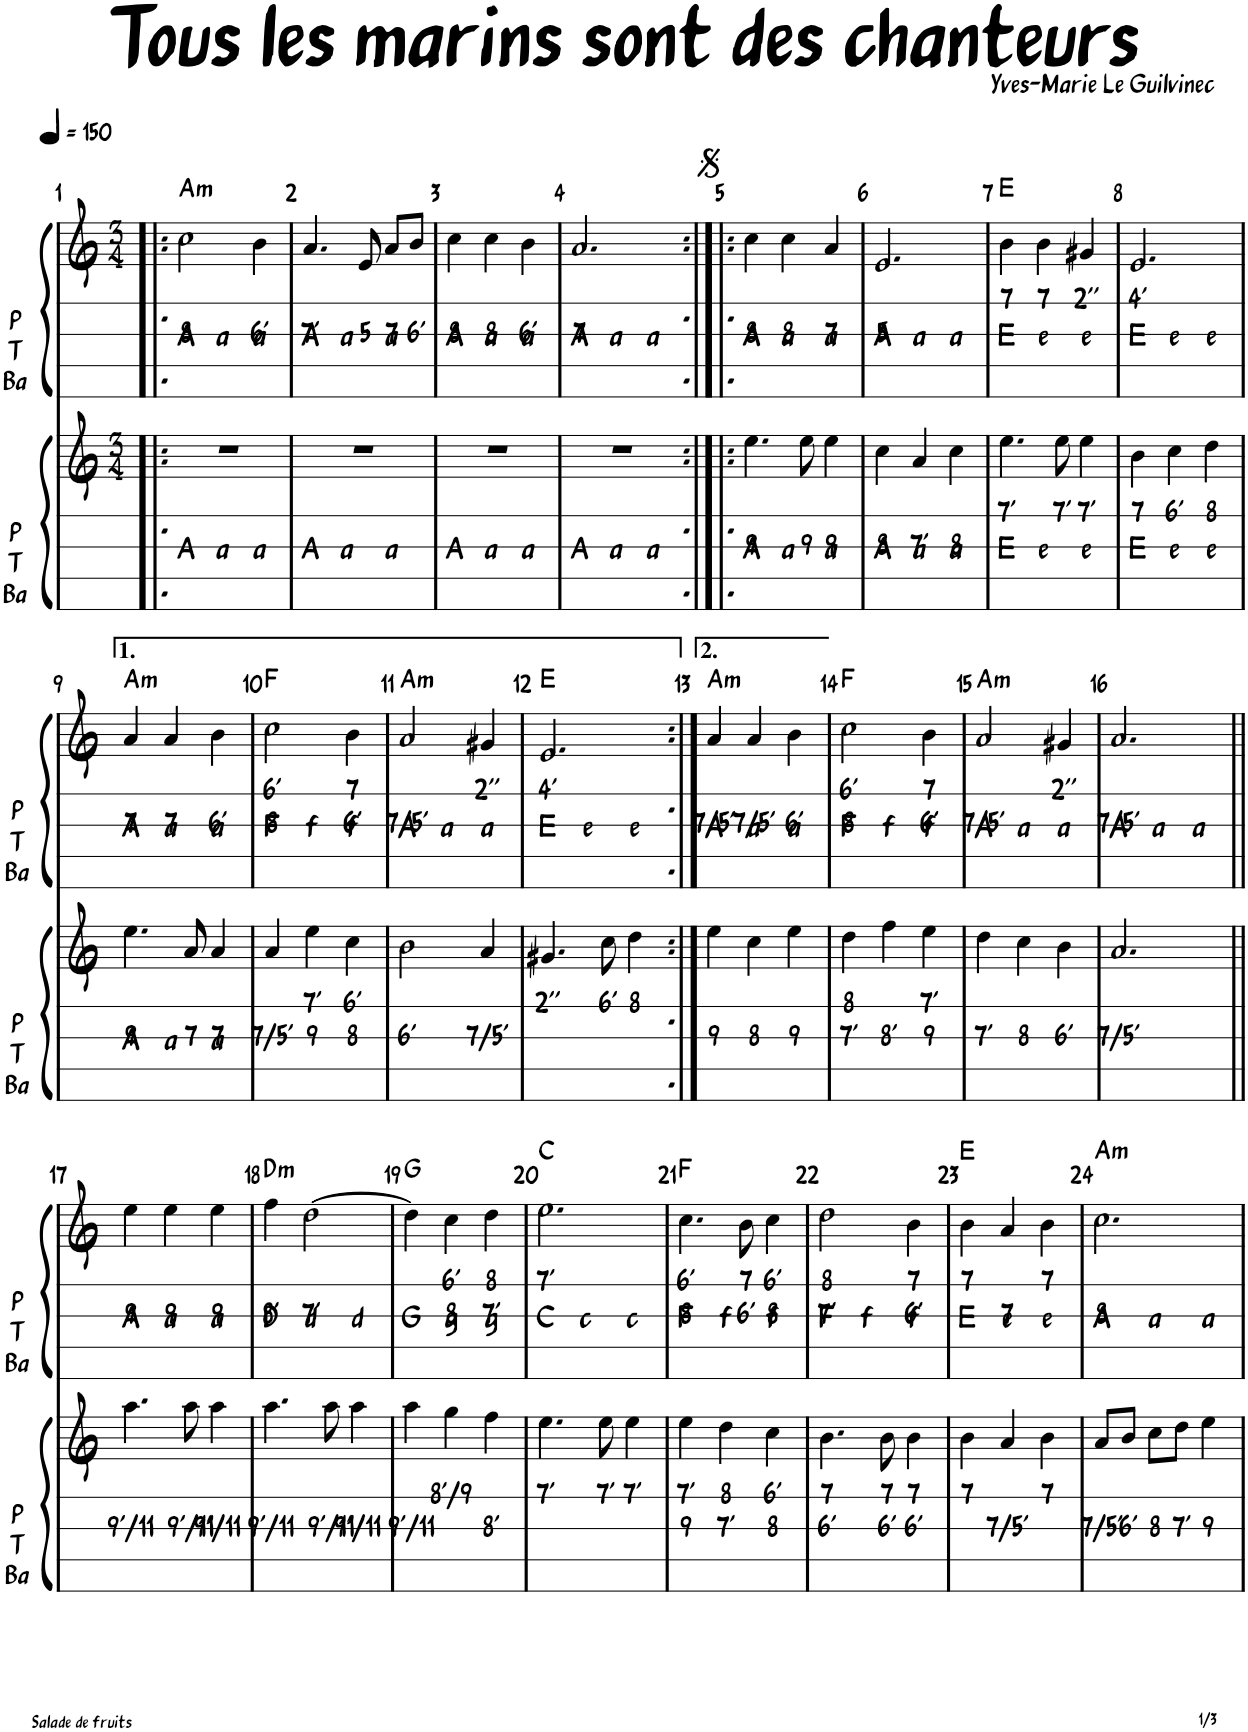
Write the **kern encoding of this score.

**kern	**text	**text	**text	**text	**kern	**text	**text	**kern	**text	**text	**text	**text	**kern	**text	**text	**harte
*part4	*part4	*part4	*part4	*part4	*part3	*part3	*part3	*part2	*part2	*part2	*part2	*part2	*part1	*part1	*part1	*part1
*staff4	*staff4	*staff4	*staff4	*staff4	*staff3	*staff3	*staff3	*staff2	*staff2	*staff2	*staff2	*staff2	*staff1	*staff1	*staff1	*
*I"P T Ba	*	*	*	*	*I"Accordéon	*	*	*I"P T Ba	*	*	*	*	*I"Accordéon	*	*	*
*I'P T Ba	*	*	*	*	*I'Acc	*	*	*I'P T Ba	*	*	*	*	*I'Acc	*	*	*
*stria4	*	*	*	*	*	*	*	*stria4	*	*	*	*	*	*	*	*
*clefG2	*	*	*	*	*clefG2	*	*	*clefG2	*	*	*	*	*clefG2	*	*	*
*k[]	*	*	*	*	*k[]	*	*	*k[]	*	*	*	*	*k[]	*	*	*
*M3/4	*	*	*	*	*M3/4	*	*	*M3/4	*	*	*	*	*M3/4	*	*	*
*MM150	*	*	*	*	*MM150	*	*	*MM150	*	*	*	*	*MM150	*	*	*
=1!|:	=1!|:	=1!|:	=1!|:	=1!|:	=1!|:	=1!|:	=1!|:	=1!|:	=1!|:	=1!|:	=1!|:	=1!|:	=1!|:	=1!|:	=1!|:	=1!|:
!	!	!	!	!LO:LY:b	!	!	!	!	!	!	!	!LO:LY:b	!	!	!LO:LY:b	!LO:H:kt=m
4ryy	.	.	.	A	2.r	.	.	4ryy	.	.	.	A	2cc\	.	8	A:min
!	!	!	!	!LO:LY:b	!	!	!	!	!	!	!	!LO:LY:b	!	!	!	!
4ryy	.	.	.	a	.	.	.	4ryy	.	.	.	a	.	.	.	.
!	!	!	!	!LO:LY:b	!	!	!	!	!	!	!	!LO:LY:b	!	!	!LO:LY:b	!
4ryy	.	.	.	a	.	.	.	4ryy	.	.	.	a	4b\	.	6'	.
=2	=2	=2	=2	=2	=2	=2	=2	=2	=2	=2	=2	=2	=2	=2	=2	=2
!	!	!	!	!LO:LY:b	!	!	!	!	!	!	!	!LO:LY:b	!	!	!LO:LY:b	!
4ryy	.	.	.	A	2.r	.	.	4ryy	.	.	.	A	4.a/	.	7'	.
!	!	!	!	!LO:LY:b	!	!	!	!	!	!	!	!LO:LY:b	!	!	!	!
4ryy	.	.	.	a	.	.	.	4ryy	.	.	.	a	.	.	.	.
!	!	!	!	!	!	!	!	!	!	!	!	!	!	!	!LO:LY:b	!
.	.	.	.	.	.	.	.	.	.	.	.	.	8e/	.	5	.
!	!	!	!	!LO:LY:b	!	!	!	!	!	!	!	!LO:LY:b	!	!	!LO:LY:b	!
4ryy	.	.	.	a	.	.	.	4ryy	.	.	.	a	8a/L	.	7	.
!	!	!	!	!	!	!	!	!	!	!	!	!	!	!	!LO:LY:b	!
.	.	.	.	.	.	.	.	.	.	.	.	.	8b/J	.	6'	.
=3	=3	=3	=3	=3	=3	=3	=3	=3	=3	=3	=3	=3	=3	=3	=3	=3
!	!	!	!	!LO:LY:b	!	!	!	!	!	!	!	!LO:LY:b	!	!	!LO:LY:b	!
4ryy	.	.	.	A	2.r	.	.	4ryy	.	.	.	A	4cc\	.	8	.
!	!	!	!	!LO:LY:b	!	!	!	!	!	!	!	!LO:LY:b	!	!	!LO:LY:b	!
4ryy	.	.	.	a	.	.	.	4ryy	.	.	.	a	4cc\	.	8	.
!	!	!	!	!LO:LY:b	!	!	!	!	!	!	!	!LO:LY:b	!	!	!LO:LY:b	!
4ryy	.	.	.	a	.	.	.	4ryy	.	.	.	a	4b\	.	6'	.
=4	=4	=4	=4	=4	=4	=4	=4	=4	=4	=4	=4	=4	=4	=4	=4	=4
!	!	!	!	!LO:LY:b	!	!	!	!	!	!	!	!LO:LY:b	!	!	!LO:LY:b	!
4ryy	.	.	.	A	2.r	.	.	4ryy	.	.	.	A	2.a/	.	7	.
!	!	!	!	!LO:LY:b	!	!	!	!	!	!	!	!LO:LY:b	!	!	!	!
4ryy	.	.	.	a	.	.	.	4ryy	.	.	.	a	.	.	.	.
!	!	!	!	!LO:LY:b	!	!	!	!	!	!	!	!LO:LY:b	!	!	!	!
4ryy	.	.	.	a	.	.	.	4ryy	.	.	.	a	.	.	.	.
=5:|!|:	=5:|!|:	=5:|!|:	=5:|!|:	=5:|!|:	=5:|!|:	=5:|!|:	=5:|!|:	=5:|!|:	=5:|!|:	=5:|!|:	=5:|!|:	=5:|!|:	=5:|!|:	=5:|!|:	=5:|!|:	=5:|!|:
!	!	!	!	!LO:LY:b	!	!	!LO:LY:b	!	!	!	!	!LO:LY:b	!	!	!LO:LY:b	!
4ryy	.	.	.	A	4.ee\	.	9	4ryy	.	.	.	A	4cc\	.	8	.
!	!	!	!	!LO:LY:b	!	!	!	!	!	!	!	!LO:LY:b	!	!	!LO:LY:b	!
4ryy	.	.	.	a	.	.	.	4ryy	.	.	.	a	4cc\	.	8	.
!	!	!	!	!	!	!	!LO:LY:b	!	!	!	!	!	!	!	!	!
.	.	.	.	.	8ee\	.	9	.	.	.	.	.	.	.	.	.
!	!	!	!	!LO:LY:b	!	!	!LO:LY:b	!	!	!	!	!LO:LY:b	!	!	!LO:LY:b	!
4ryy	.	.	.	a	4ee\	.	9	4ryy	.	.	.	a	4a/	.	7	.
=6	=6	=6	=6	=6	=6	=6	=6	=6	=6	=6	=6	=6	=6	=6	=6	=6
!	!	!	!	!LO:LY:b	!	!	!LO:LY:b	!	!	!	!	!LO:LY:b	!	!	!LO:LY:b	!
4ryy	.	.	.	A	4cc\	.	8	4ryy	.	.	.	A	2.e/	.	5	.
!	!	!	!	!LO:LY:b	!	!	!LO:LY:b	!	!	!	!	!LO:LY:b	!	!	!	!
4ryy	.	.	.	a	4a/	.	7'	4ryy	.	.	.	a	.	.	.	.
!	!	!	!	!LO:LY:b	!	!	!LO:LY:b	!	!	!	!	!LO:LY:b	!	!	!	!
4ryy	.	.	.	a	4cc\	.	8	4ryy	.	.	.	a	.	.	.	.
=7	=7	=7	=7	=7	=7	=7	=7	=7	=7	=7	=7	=7	=7	=7	=7	=7
!	!	!	!	!LO:LY:b	!	!LO:LY:b	!	!	!	!	!	!LO:LY:b	!	!LO:LY:b	!	!
4ryy	.	.	.	E	4.ee\	7'	.	4ryy	.	.	.	E	4b\	7	.	E:maj
!	!	!	!	!LO:LY:b	!	!	!	!	!	!	!	!LO:LY:b	!	!LO:LY:b	!	!
4ryy	.	.	.	e	.	.	.	4ryy	.	.	.	e	4b\	7	.	.
!	!	!	!	!	!	!LO:LY:b	!	!	!	!	!	!	!	!	!	!
.	.	.	.	.	8ee\	7'	.	.	.	.	.	.	.	.	.	.
!	!	!	!	!LO:LY:b	!	!LO:LY:b	!	!	!	!	!	!LO:LY:b	!	!LO:LY:b	!	!
4ryy	.	.	.	e	4ee\	7'	.	4ryy	.	.	.	e	4g#X/	2''	.	.
=8	=8	=8	=8	=8	=8	=8	=8	=8	=8	=8	=8	=8	=8	=8	=8	=8
!	!	!	!	!LO:LY:b	!	!LO:LY:b	!	!	!	!	!	!LO:LY:b	!	!LO:LY:b	!	!
4ryy	.	.	.	E	4b\	7	.	4ryy	.	.	.	E	2.e/	4'	.	.
!	!	!	!	!LO:LY:b	!	!LO:LY:b	!	!	!	!	!	!LO:LY:b	!	!	!	!
4ryy	.	.	.	e	4cc\	6'	.	4ryy	.	.	.	e	.	.	.	.
!	!	!	!	!LO:LY:b	!	!LO:LY:b	!	!	!	!	!	!LO:LY:b	!	!	!	!
4ryy	.	.	.	e	4dd\	8	.	4ryy	.	.	.	e	.	.	.	.
!!LO:LB:g=z
=9	=9	=9	=9	=9	=9	=9	=9	=9	=9	=9	=9	=9	=9	=9	=9	=9
!	!	!	!	!LO:LY:b	!	!	!LO:LY:b	!	!	!	!	!LO:LY:b	!	!	!LO:LY:b	!LO:H:kt=m
4ryy	.	.	.	A	4.ee\	.	9	4ryy	.	.	.	A	4a/	.	7	A:min
!	!	!	!	!LO:LY:b	!	!	!	!	!	!	!	!LO:LY:b	!	!	!LO:LY:b	!
4ryy	.	.	.	a	.	.	.	4ryy	.	.	.	a	4a/	.	7	.
!	!	!	!	!	!	!	!LO:LY:b	!	!	!	!	!	!	!	!	!
.	.	.	.	.	8a/	.	7	.	.	.	.	.	.	.	.	.
!	!	!	!	!LO:LY:b	!	!	!LO:LY:b	!	!	!	!	!LO:LY:b	!	!	!LO:LY:b	!
4ryy	.	.	.	a	4a/	.	7	4ryy	.	.	.	a	4b\	.	6'	.
=10	=10	=10	=10	=10	=10	=10	=10	=10	=10	=10	=10	=10	=10	=10	=10	=10
!	!	!	!	!	!	!	!LO:LY:b	!	!	!	!	!LO:LY:b	!	!LO:LY:b	!LO:LY:b	!
4ryy	.	.	.	.	4a/	.	7/5'	4ryy	.	.	.	F	2cc\	6'	8	F:maj
!	!	!	!	!	!	!LO:LY:b	!LO:LY:b	!	!	!	!	!LO:LY:b	!	!	!	!
4ryy	.	.	.	.	4ee\	7'	9	4ryy	.	.	.	f	.	.	.	.
!	!	!	!	!	!	!LO:LY:b	!LO:LY:b	!	!	!	!	!LO:LY:b	!	!LO:LY:b	!LO:LY:b	!
4ryy	.	.	.	.	4cc\	6'	8	4ryy	.	.	.	f	4b\	7	6'	.
=11	=11	=11	=11	=11	=11	=11	=11	=11	=11	=11	=11	=11	=11	=11	=11	=11
!	!	!	!	!	!	!	!LO:LY:b	!	!	!	!	!LO:LY:b	!	!	!LO:LY:b	!LO:H:kt=m
4ryy	.	.	.	.	2b\	.	6'	4ryy	.	.	.	A	2a/	.	7/5'	A:min
!	!	!	!	!	!	!	!	!	!	!	!	!LO:LY:b	!	!	!	!
4ryy	.	.	.	.	.	.	.	4ryy	.	.	.	a	.	.	.	.
!	!	!	!	!	!	!	!LO:LY:b	!	!	!	!	!LO:LY:b	!	!LO:LY:b	!	!
4ryy	.	.	.	.	4a/	.	7/5'	4ryy	.	.	.	a	4g#X/	2''	.	.
=12	=12	=12	=12	=12	=12	=12	=12	=12	=12	=12	=12	=12	=12	=12	=12	=12
!	!	!	!	!	!	!LO:LY:b	!	!	!	!	!	!LO:LY:b	!	!LO:LY:b	!	!
4ryy	.	.	.	.	4.g#X/	2''	.	4ryy	.	.	.	E	2.e/	4'	.	E:maj
!	!	!	!	!	!	!	!	!	!	!	!	!LO:LY:b	!	!	!	!
4ryy	.	.	.	.	.	.	.	4ryy	.	.	.	e	.	.	.	.
!	!	!	!	!	!	!LO:LY:b	!	!	!	!	!	!	!	!	!	!
.	.	.	.	.	8cc\	6'	.	.	.	.	.	.	.	.	.	.
!	!	!	!	!	!	!LO:LY:b	!	!	!	!	!	!LO:LY:b	!	!	!	!
4ryy	.	.	.	.	4dd\	8	.	4ryy	.	.	.	e	.	.	.	.
=13:|!	=13:|!	=13:|!	=13:|!	=13:|!	=13:|!	=13:|!	=13:|!	=13:|!	=13:|!	=13:|!	=13:|!	=13:|!	=13:|!	=13:|!	=13:|!	=13:|!
!	!	!	!	!	!	!	!LO:LY:b	!	!	!	!	!LO:LY:b	!	!	!LO:LY:b	!LO:H:kt=m
4ryy	.	.	.	.	4ee\	.	9	4ryy	.	.	.	A	4a/	.	7/5'	A:min
!	!	!	!	!	!	!	!LO:LY:b	!	!	!	!	!LO:LY:b	!	!	!LO:LY:b	!
4ryy	.	.	.	.	4cc\	.	8	4ryy	.	.	.	a	4a/	.	7/5'	.
!	!	!	!	!	!	!	!LO:LY:b	!	!	!	!	!LO:LY:b	!	!	!LO:LY:b	!
4ryy	.	.	.	.	4ee\	.	9	4ryy	.	.	.	a	4b\	.	6'	.
=14	=14	=14	=14	=14	=14	=14	=14	=14	=14	=14	=14	=14	=14	=14	=14	=14
!	!	!	!	!	!	!LO:LY:b	!LO:LY:b	!	!	!	!	!LO:LY:b	!	!LO:LY:b	!LO:LY:b	!
4ryy	.	.	.	.	4dd\	8	7'	4ryy	.	.	.	F	2cc\	6'	8	F:maj
!	!	!	!	!	!	!	!LO:LY:b	!	!	!	!	!LO:LY:b	!	!	!	!
4ryy	.	.	.	.	4ff\	.	8'	4ryy	.	.	.	f	.	.	.	.
!	!	!	!	!	!	!LO:LY:b	!LO:LY:b	!	!	!	!	!LO:LY:b	!	!LO:LY:b	!LO:LY:b	!
4ryy	.	.	.	.	4ee\	7'	9	4ryy	.	.	.	f	4b\	7	6'	.
=15	=15	=15	=15	=15	=15	=15	=15	=15	=15	=15	=15	=15	=15	=15	=15	=15
!	!	!	!	!	!	!	!LO:LY:b	!	!	!	!	!LO:LY:b	!	!	!LO:LY:b	!LO:H:kt=m
4ryy	.	.	.	.	4dd\	.	7'	4ryy	.	.	.	A	2a/	.	7/5'	A:min
!	!	!	!	!	!	!	!LO:LY:b	!	!	!	!	!LO:LY:b	!	!	!	!
4ryy	.	.	.	.	4cc\	.	8	4ryy	.	.	.	a	.	.	.	.
!	!	!	!	!	!	!	!LO:LY:b	!	!	!	!	!LO:LY:b	!	!LO:LY:b	!	!
4ryy	.	.	.	.	4b\	.	6'	4ryy	.	.	.	a	4g#X/	2''	.	.
=16	=16	=16	=16	=16	=16	=16	=16	=16	=16	=16	=16	=16	=16	=16	=16	=16
!	!	!	!	!	!	!	!LO:LY:b	!	!	!	!	!LO:LY:b	!	!	!LO:LY:b	!
4ryy	.	.	.	.	2.a/	.	7/5'	4ryy	.	.	.	A	2.a/	.	7/5'	.
!	!	!	!	!	!	!	!	!	!	!	!	!LO:LY:b	!	!	!	!
4ryy	.	.	.	.	.	.	.	4ryy	.	.	.	a	.	.	.	.
!	!	!	!	!	!	!	!	!	!	!	!	!LO:LY:b	!	!	!	!
4ryy	.	.	.	.	.	.	.	4ryy	.	.	.	a	.	.	.	.
!!LO:LB:g=z
=17||	=17||	=17||	=17||	=17||	=17||	=17||	=17||	=17||	=17||	=17||	=17||	=17||	=17||	=17||	=17||	=17||
!	!	!	!	!	!	!	!LO:LY:b	!	!	!	!	!LO:LY:b	!	!	!LO:LY:b	!
4ryy	.	.	.	.	4.aa\	.	9'/11	4ryy	.	.	.	A	4ee\	.	9	.
!	!	!	!	!	!	!	!	!	!	!	!	!LO:LY:b	!	!	!LO:LY:b	!
4ryy	.	.	.	.	.	.	.	4ryy	.	.	.	a	4ee\	.	9	.
!	!	!	!	!	!	!	!LO:LY:b	!	!	!	!	!	!	!	!	!
.	.	.	.	.	8aa\	.	9'/11	.	.	.	.	.	.	.	.	.
!	!	!	!	!	!	!	!LO:LY:b	!	!	!	!	!LO:LY:b	!	!	!LO:LY:b	!
4ryy	.	.	.	.	4aa\	.	9'/11	4ryy	.	.	.	a	4ee\	.	9	.
=18	=18	=18	=18	=18	=18	=18	=18	=18	=18	=18	=18	=18	=18	=18	=18	=18
!	!	!	!	!	!	!	!LO:LY:b	!	!	!	!	!LO:LY:b	!	!	!LO:LY:b	!LO:H:kt=m
4ryy	.	.	.	.	4.aa\	.	9'/11	4ryy	.	.	.	D	4ff\	.	8'	D:min
!	!	!	!	!	!	!	!	!	!	!	!	!LO:LY:b	!	!	!LO:LY:b	!
4ryy	.	.	.	.	.	.	.	4ryy	.	.	.	d	[2dd\	.	7'	.
!	!	!	!	!	!	!	!LO:LY:b	!	!	!	!	!	!	!	!	!
.	.	.	.	.	8aa\	.	9'/11	.	.	.	.	.	.	.	.	.
!	!	!	!	!	!	!	!LO:LY:b	!	!	!	!	!LO:LY:b	!	!	!	!
4ryy	.	.	.	.	4aa\	.	9'/11	4ryy	.	.	.	d	.	.	.	.
=19	=19	=19	=19	=19	=19	=19	=19	=19	=19	=19	=19	=19	=19	=19	=19	=19
!	!	!	!	!	!	!	!LO:LY:b	!	!	!	!	!LO:LY:b	!	!	!	!
4ryy	.	.	.	.	4aa\	.	9'/11	4ryy	.	.	.	G	4dd\]	.	.	G:maj
!	!	!	!	!	!	!LO:LY:b	!	!	!	!	!	!LO:LY:b	!	!LO:LY:b	!LO:LY:b	!
4ryy	.	.	.	.	4gg\	8'/9	.	4ryy	.	.	.	g	4cc\	6'	8	.
!	!	!	!	!	!	!	!LO:LY:b	!	!	!	!	!LO:LY:b	!	!LO:LY:b	!LO:LY:b	!
4ryy	.	.	.	.	4ff\	.	8'	4ryy	.	.	.	g	4dd\	8	7'	.
=20	=20	=20	=20	=20	=20	=20	=20	=20	=20	=20	=20	=20	=20	=20	=20	=20
!	!	!	!	!	!	!LO:LY:b	!	!	!	!	!	!LO:LY:b	!	!LO:LY:b	!	!
4ryy	.	.	.	.	4.ee\	7'	.	4ryy	.	.	.	C	2.ee\	7'	.	C:maj
!	!	!	!	!	!	!	!	!	!	!	!	!LO:LY:b	!	!	!	!
4ryy	.	.	.	.	.	.	.	4ryy	.	.	.	c	.	.	.	.
!	!	!	!	!	!	!LO:LY:b	!	!	!	!	!	!	!	!	!	!
.	.	.	.	.	8ee\	7'	.	.	.	.	.	.	.	.	.	.
!	!	!	!	!	!	!LO:LY:b	!	!	!	!	!	!LO:LY:b	!	!	!	!
4ryy	.	.	.	.	4ee\	7'	.	4ryy	.	.	.	c	.	.	.	.
=21	=21	=21	=21	=21	=21	=21	=21	=21	=21	=21	=21	=21	=21	=21	=21	=21
!	!	!	!	!	!	!LO:LY:b	!LO:LY:b	!	!	!	!	!LO:LY:b	!	!LO:LY:b	!LO:LY:b	!
4ryy	.	.	.	.	4ee\	7'	9	4ryy	.	.	.	F	4.cc\	6'	8	F:maj
!	!	!	!	!	!	!LO:LY:b	!LO:LY:b	!	!	!	!	!LO:LY:b	!	!	!	!
4ryy	.	.	.	.	4dd\	8	7'	4ryy	.	.	.	f	.	.	.	.
!	!	!	!	!	!	!	!	!	!	!	!	!	!	!LO:LY:b	!LO:LY:b	!
.	.	.	.	.	.	.	.	.	.	.	.	.	8b\	7	6'	.
!	!	!	!	!	!	!LO:LY:b	!LO:LY:b	!	!	!	!	!LO:LY:b	!	!LO:LY:b	!LO:LY:b	!
4ryy	.	.	.	.	4cc\	6'	8	4ryy	.	.	.	f	4cc\	6'	8	.
=22	=22	=22	=22	=22	=22	=22	=22	=22	=22	=22	=22	=22	=22	=22	=22	=22
!	!	!	!	!	!	!LO:LY:b	!LO:LY:b	!	!	!	!	!LO:LY:b	!	!LO:LY:b	!LO:LY:b	!
4ryy	.	.	.	.	4.b\	7	6'	4ryy	.	.	.	F	2dd\	8	7'	.
!	!	!	!	!	!	!	!	!	!	!	!	!LO:LY:b	!	!	!	!
4ryy	.	.	.	.	.	.	.	4ryy	.	.	.	f	.	.	.	.
!	!	!	!	!	!	!LO:LY:b	!LO:LY:b	!	!	!	!	!	!	!	!	!
.	.	.	.	.	8b\	7	6'	.	.	.	.	.	.	.	.	.
!	!	!	!	!	!	!LO:LY:b	!LO:LY:b	!	!	!	!	!LO:LY:b	!	!LO:LY:b	!LO:LY:b	!
4ryy	.	.	.	.	4b\	7	6'	4ryy	.	.	.	f	4b\	7	6'	.
=23	=23	=23	=23	=23	=23	=23	=23	=23	=23	=23	=23	=23	=23	=23	=23	=23
!	!	!	!	!	!	!LO:LY:b	!	!	!	!	!	!LO:LY:b	!	!LO:LY:b	!	!
4ryy	.	.	.	.	4b\	7	.	4ryy	.	.	.	E	4b\	7	.	E:maj
!	!	!	!	!	!	!	!LO:LY:b	!	!	!	!	!LO:LY:b	!	!	!LO:LY:b	!
4ryy	.	.	.	.	4a/	.	7/5'	4ryy	.	.	.	e	4a/	.	7	.
!	!	!	!	!	!	!LO:LY:b	!	!	!	!	!	!LO:LY:b	!	!LO:LY:b	!	!
4ryy	.	.	.	.	4b\	7	.	4ryy	.	.	.	e	4b\	7	.	.
=24	=24	=24	=24	=24	=24	=24	=24	=24	=24	=24	=24	=24	=24	=24	=24	=24
!	!	!	!	!	!	!	!LO:LY:b	!	!	!	!	!LO:LY:b	!	!	!LO:LY:b	!LO:H:kt=m
4ryy	.	.	.	.	8a/L	.	7/5'	4ryy	.	.	.	A	2.cc\	.	8	A:min
!	!	!	!	!	!	!	!LO:LY:b	!	!	!	!	!	!	!	!	!
.	.	.	.	.	8b/J	.	6'	.	.	.	.	.	.	.	.	.
!	!	!	!	!	!	!	!LO:LY:b	!	!	!	!	!LO:LY:b	!	!	!	!
4ryy	.	.	.	.	8cc\L	.	8	4ryy	.	.	.	a	.	.	.	.
!	!	!	!	!	!	!	!LO:LY:b	!	!	!	!	!	!	!	!	!
.	.	.	.	.	8dd\J	.	7'	.	.	.	.	.	.	.	.	.
!	!	!	!	!	!	!	!LO:LY:b	!	!	!	!	!LO:LY:b	!	!	!	!
4ryy	.	.	.	.	4ee\	.	9	4ryy	.	.	.	a	.	.	.	.
=	=	=	=	=	=	=	=	=	=	=	=	=	=	=	=	=
*-	*-	*-	*-	*-	*-	*-	*-	*-	*-	*-	*-	*-	*-	*-	*-	*-
